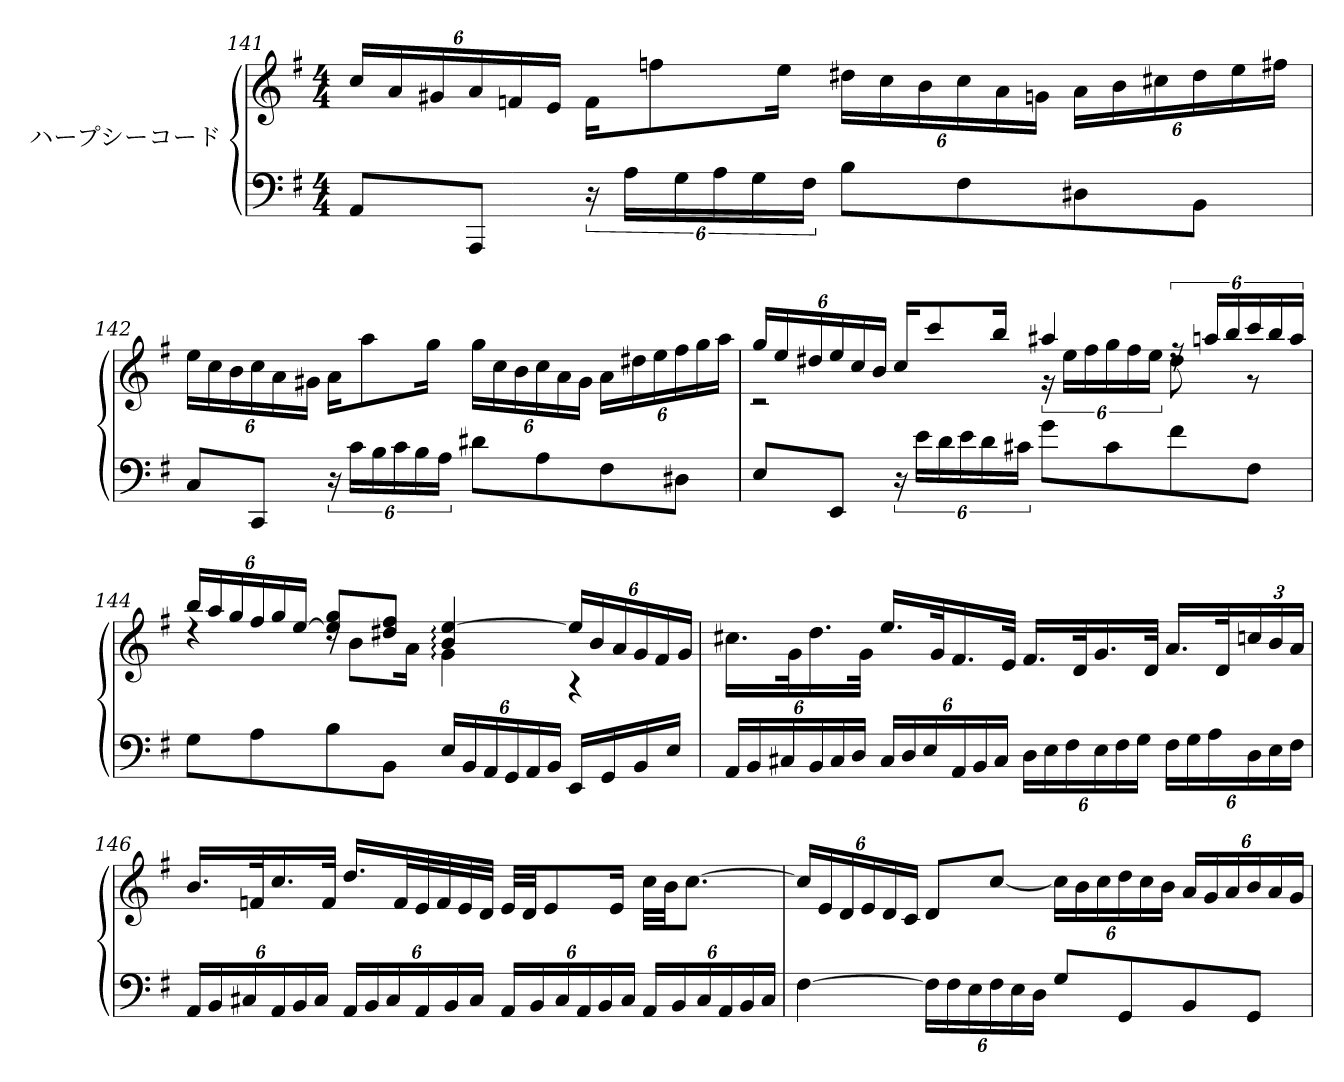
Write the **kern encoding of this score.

**kern	**kern
*part1	*part1
*staff2	*staff1
*I"ハープシーコード	*
!!LO:LB:g=z
*clefF4	*clefG2
*k[f#]	*k[f#]
*M4/4	*M4/4
*	*Xbrackettup
=141	=141
8AA/L	24cc/LL
.	24a/
.	24g#X/
8AAA/J	24a/
.	24fn/
.	24e/JJ
24r	16f\KL
24A\LL	.
.	8ffn\
24G\	.
*Xbrackettup	*
24A\	.
24G\	.
.	16ee\Jk
24F#\JJ	.
8B\L	24dd#X\LL
.	24cc\
.	24b\
8F#\	24cc\
.	24a\
.	24gn\JJ
8D#X\	24a\LL
.	24b\
.	24cc#X\
8BB\J	24dd#\
.	24ee\
.	24ff#X\JJ
!!LO:LB:g=z
=142	=142
8C/L	24ee\LL
.	24cc\
.	24b\
8CC/J	24cc\
.	24a\
.	24g#X\JJ
*brackettup	*
24r	16a\KL
24c\LL	.
.	8aa\
24B\	.
*Xbrackettup	*
24c\	.
24B\	.
.	16gg\Jk
24A\JJ	.
8d#X\L	24gg\LL
.	24cc\
.	24b\
8A\	24cc\
.	24a\
.	24g#\JJ
8F#\	24a\LL
.	24dd#X\
.	24ee\
8D#X\J	24ff#\
.	24gg\
.	24aa\JJ
!!LO:LB:g=z
=143	=143
*	*^
8E/L	24gg/LL	2r
.	24ee/	.
.	24dd#X/	.
8EE/J	24ee/	.
.	24cc/	.
.	24b/JJ	.
*brackettup	*	*
24r	16cc/KL	.
24e\LL	.	.
.	8ccc/	.
24d\	.	.
*Xbrackettup	*	*
24e\	.	.
24d\	.	.
.	16bb/Jk	.
24c#X\JJ	.	.
*	*	*brackettup
8g\L	4aa#X/	24r
.	.	24ee\LL
.	.	24ff#\
*	*	*Xbrackettup
8c#\	.	24gg\
.	.	24ff#\
.	.	24ee\JJ
*	*brackettup	*
8f#\	24rff	8dd#\
.	24aan/LL	.
.	24bb/	.
*	*Xbrackettup	*
8F#\J	24ccc/	8r
.	24bb/	.
.	24aa/JJ	.
!!LO:LB:g=z	!!
=144	=144	=144
8G\L	24bb/LL	4rdd
.	24aa/	.
.	24gg/	.
8A\	24ff#/	.
.	24gg/	.
.	[24ee/JJ	.
8B\	8ee/] 8gg/L	16rdd
.	.	8b\L
8BB\J	8dd#X/ 8ff#/J	.
.	.	16a\Jk
24E/LL	4b/: [4ee/:	4g:\
24BB/	.	.
24AA/	.	.
24GG/	.	.
24AA/	.	.
24BB/JJ	.	.
16EE/LL	24ee/LL]	4r
.	24b/	.
16GG/	.	.
.	24a/	.
16BB/	24g/	.
.	24f#/	.
16E/JJ	.	.
.	24g/JJ	.
*	*v	*v
!!LO:PB:g=z
=145	=145
24AA/LL	16.cc#X\LL
24BB/	.
24C#X/	.
.	32g\K
24BB/	16.dd\
24C#/	.
24D/JJ	.
.	32g\JJk
24C#/LL	16.ee/LL
24D/	.
24E/	.
.	32g/K
24AA/	16.f#/
24BB/	.
24C#/JJ	.
.	32e/JJk
24D\LL	16.f#/LL
24E\	.
24F#\	.
.	32d/K
24E\	16.g/
24F#\	.
24G\JJ	.
.	32d/JJk
24F#\LL	16.a/LL
24G\	.
24A\	.
.	32d/K
24D\	24ccn/
24E\	24b/
24F#\JJ	24a/JJ
!!LO:LB:g=z
=146	=146
24AA/LL	16.b/LL
24BB/	.
24C#X/	.
.	32fn/K
24AA/	16.cc/
24BB/	.
24C#/JJ	.
.	32f/JJk
24AA/LL	16.dd/LL
24BB/	.
24C#/	.
.	32f/L
24AA/	32e/
.	32f/
24BB/	.
.	32e/
24C#/JJ	.
.	32d/JJJ
24AA/LL	32e/LLL
.	32d/JJ
24BB/	.
.	8e/
24C#/	.
24AA/	.
24BB/	.
.	16e/Jk
24C#/JJ	.
24AA/LL	32cc\LLL
.	32b\JJ
24BB/	.
.	[8.cc\J
24C#/	.
24AA/	.
24BB/	.
24C#/JJ	.
!!LO:LB:g=z
=147	=147
[4F#\	24cc/LL]
.	24e/
.	24d/
.	24e/
.	24d/
.	24c/JJ
24F#\LL]	8d/L
24F#\	.
24E\	.
24F#\	[8cc/J
24E\	.
24D\JJ	.
8G/L	24cc\LL]
.	24b\
.	24cc\
8GG/	24dd\
.	24cc\
.	24b\JJ
8BB/	24a/LL
.	24g/
.	24a/
8GG/J	24b/
.	24a/
.	24g/JJ
=	=
*-	*-
